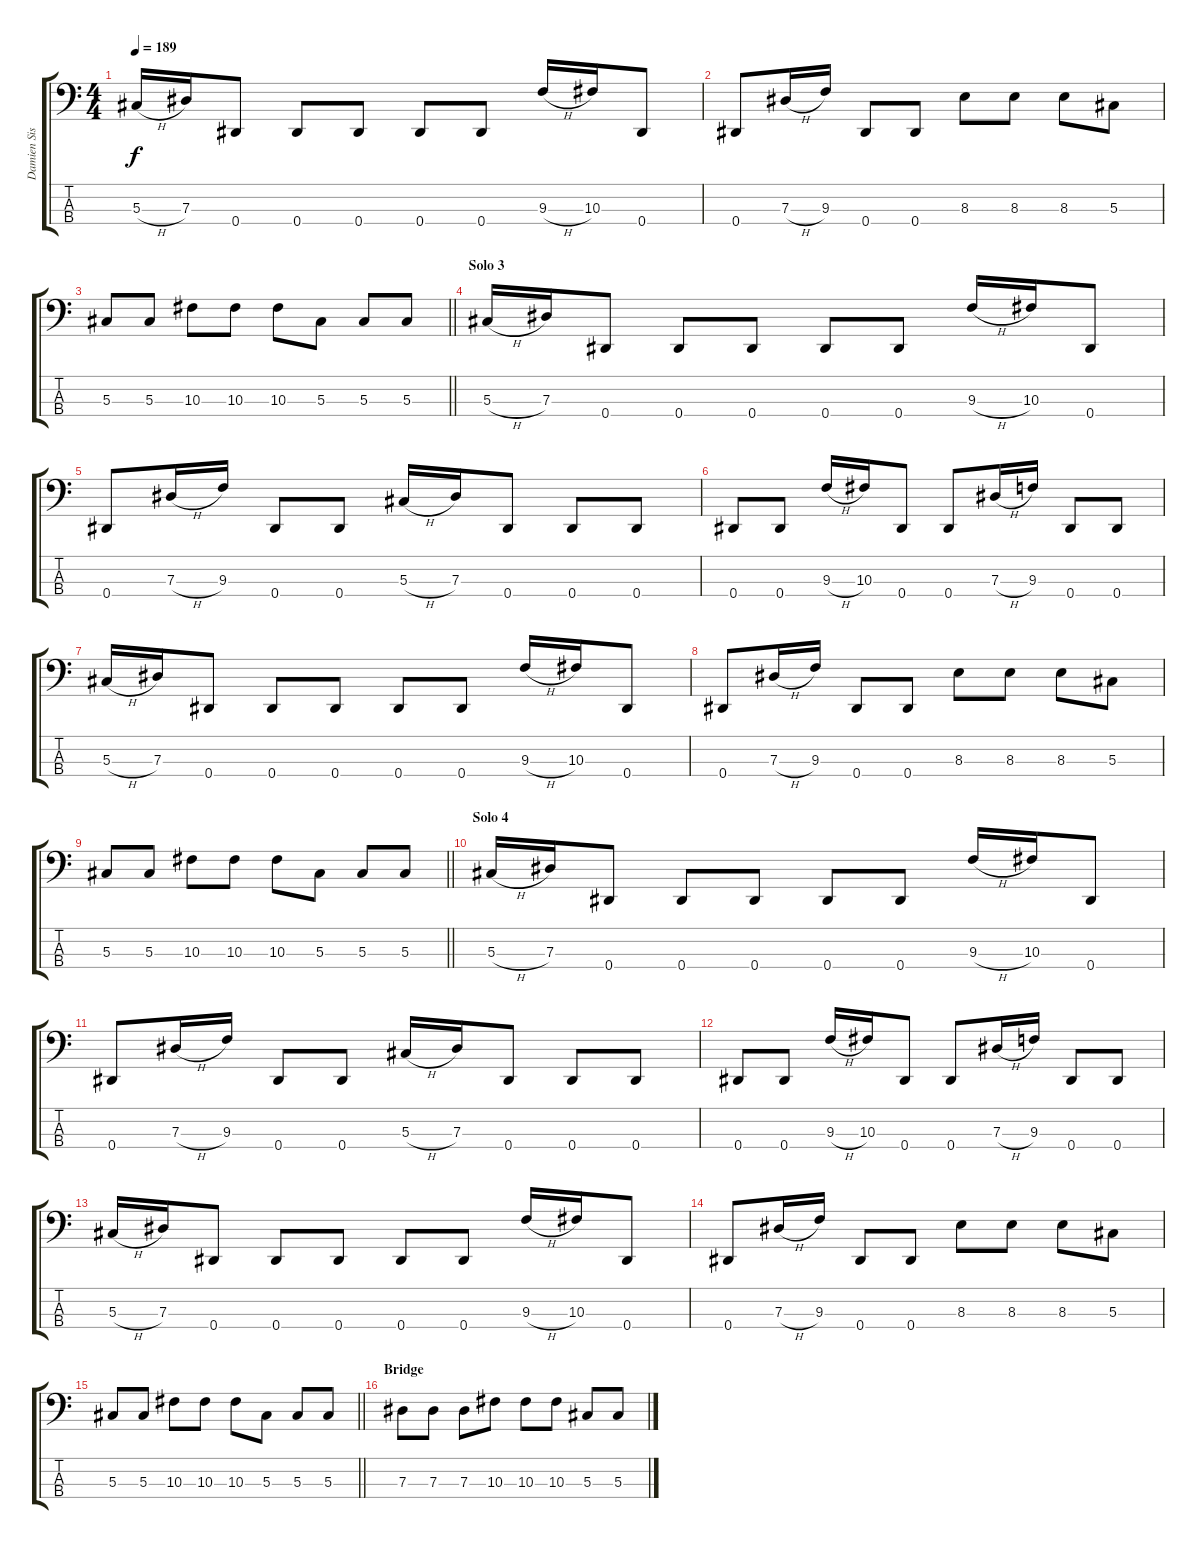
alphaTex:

\track ("Damien Sisson" "Damien Sis") {instrument electricbassfinger}
\staff {score tabs}
\tuning (Gb2 Db2 Ab1 Eb1) {hide}
\ts (4 4)
\tempo 189
\clef f4
\ks c
5.3{h}.16{dy f} 7.3.16 0.4.8 0.4.8 0.4.8 0.4.8 0.4.8 9.3{h}.16 10.3.16 0.4.8 |
0.4.8 7.3{h}.16 9.3.16 0.4.8 0.4.8 8.3.8 8.3.8 8.3.8 5.3.8 |
\barLineRight lightlight
5.3.8 5.3.8 10.3.8 10.3.8 10.3.8 5.3.8 5.3.8 5.3.8 |
\section ("" "Solo 3")
5.3{h}.16 7.3.16 0.4.8 0.4.8 0.4.8 0.4.8 0.4.8 9.3{h}.16 10.3.16 0.4.8 |
0.4.8 7.3{h}.16 9.3.16 0.4.8 0.4.8 5.3{h}.16 7.3.16 0.4.8 0.4.8 0.4.8 |
0.4.8 0.4.8 9.3{h}.16 10.3.16 0.4.8 0.4.8 7.3{h}.16 9.3.16 0.4.8 0.4.8 |
5.3{h}.16 7.3.16 0.4.8 0.4.8 0.4.8 0.4.8 0.4.8 9.3{h}.16 10.3.16 0.4.8 |
0.4.8 7.3{h}.16 9.3.16 0.4.8 0.4.8 8.3.8 8.3.8 8.3.8 5.3.8 |
\barLineRight lightlight
5.3.8 5.3.8 10.3.8 10.3.8 10.3.8 5.3.8 5.3.8 5.3.8 |
\section ("" "Solo 4")
5.3{h}.16 7.3.16 0.4.8 0.4.8 0.4.8 0.4.8 0.4.8 9.3{h}.16 10.3.16 0.4.8 |
0.4.8 7.3{h}.16 9.3.16 0.4.8 0.4.8 5.3{h}.16 7.3.16 0.4.8 0.4.8 0.4.8 |
0.4.8 0.4.8 9.3{h}.16 10.3.16 0.4.8 0.4.8 7.3{h}.16 9.3.16 0.4.8 0.4.8 |
5.3{h}.16 7.3.16 0.4.8 0.4.8 0.4.8 0.4.8 0.4.8 9.3{h}.16 10.3.16 0.4.8 |
0.4.8 7.3{h}.16 9.3.16 0.4.8 0.4.8 8.3.8 8.3.8 8.3.8 5.3.8 |
\barLineRight lightlight
5.3.8 5.3.8 10.3.8 10.3.8 10.3.8 5.3.8 5.3.8 5.3.8 |
\section ("" "Bridge")
7.3.8 7.3.8 7.3.8 10.3.8 10.3.8 10.3.8 5.3.8 5.3.8
